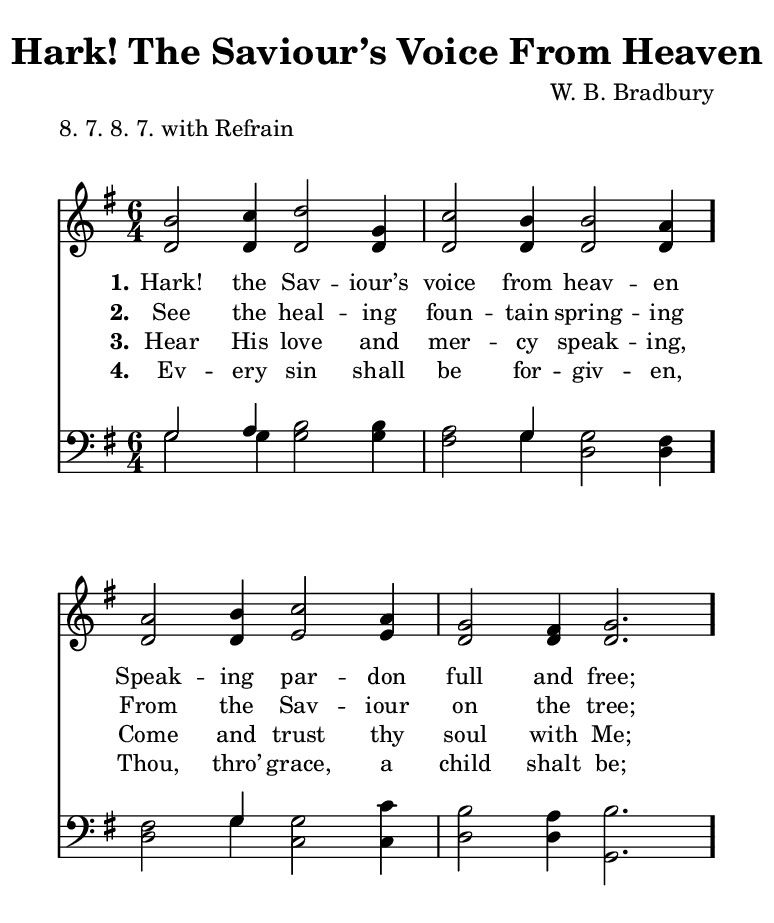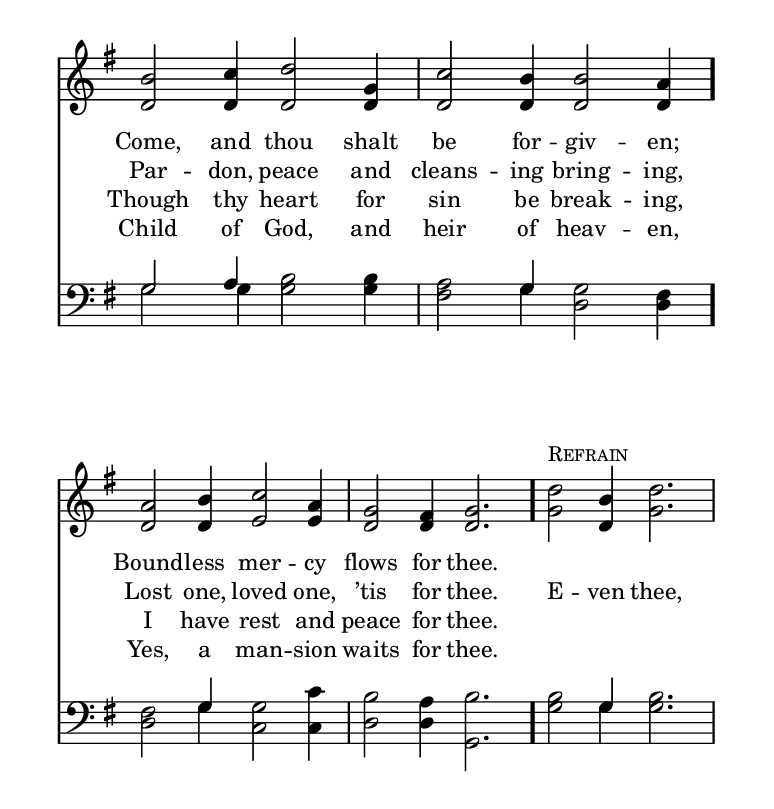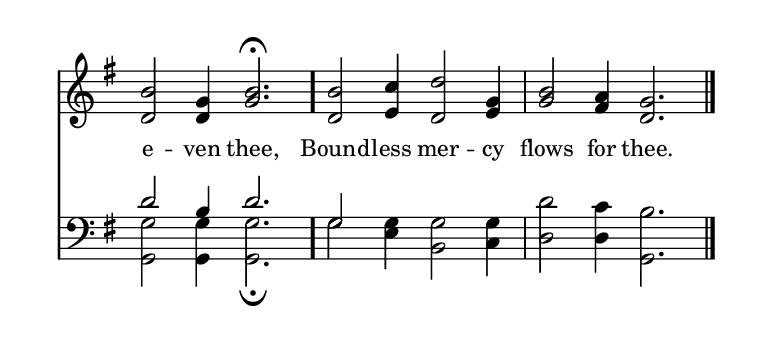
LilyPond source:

\include "common/global.ily"
\paper {
  \include "common/paper.ily"
  ragged-bottom = ##t
  ragged-last-bottom = ##t
  systems-per-page = ##f
  system-system-spacing.padding = 7
}

\header{
  %gospel
  hymnnumber = "86"
  title = "Hark! The Saviour’s Voice From Heaven"
  tunename = "Even Me"
  meter = "8. 7. 8. 7. with Refrain"
  poet = ""
  composer = "W. B. Bradbury"
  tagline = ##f
}

% for fermata in MIDI
ta = { \tempo 4=140 }
tb = { \tempo 4=70  }

patternAA = { \ta c2 c4 }

patternBA = { \ta c2 c4 c2 c4 | c2 c4 c2. }

patternCA = { \ta c2 c4 c2. | c2 c4 \tb c2. \ta }

global = {
  \include "common/overrides.ily"
  \override Staff.TimeSignature.style = #'numbered
  \time 6/4
  \override Score.MetronomeMark.transparent = ##t % hide all fermata changes too
  \ta
  \key g \major
  \autoBeamOff
}

notesSoprano = {
\global
\relative c'' {

  \changePitch \patternAA { b c d g, | c b b a }
  \changePitch \patternBA { a b c a | g fis g }
  \changePitch \patternAA { b c d g, | c b b a }
  \changePitch \patternBA { a b c a | g fis g }

  << s^\markup { \small \caps "Refrain" }
  \changePitch \patternCA { d' b d | b g b \fermata } >>
  \changePitch \patternBA { b c d g, | b a g }

  \bar "|."

}
}

notesAlto = {
\global
\relative e' {

  \changePitch \patternAA { d d d d | d d d d }
  \changePitch \patternBA { d d e e | d d d }
  \changePitch \patternAA { d d d d | d d d d }
  \changePitch \patternBA { d d e e | d d d }

  \changePitch \patternCA { g d g | d d g }
  \changePitch \patternBA { d e d e | g fis d }

}
}

notesTenor = {
\global
\relative a {

  \changePitch \patternAA { g a b b | a g g fis }
  \changePitch \patternBA { fis g g c | b a b }
  \changePitch \patternAA { g a b b | a g g fis }
  \changePitch \patternBA { fis g g c | b a b }

  \changePitch \patternCA { b g b | d b d }
  \changePitch \patternBA { g, g g g | d' c b }

}
}

notesBass = {
\global
\relative f {

  \changePitch \patternAA { g g g g | fis g d d }
  \changePitch \patternBA { d | g c, c | d d g, }
  \changePitch \patternAA { g' g g g | fis g d d }
  \changePitch \patternBA { d g c, c | d d g, }

  \changePitch \patternCA { g' g g | < g g, > < g g, > < g g, >_\fermata }
  \changePitch \patternBA { g e b c | d d g, }

}
}

Refrain = \lyricmode {

E -- ven thee, e -- ven thee, \bar "."
Bound -- less mer -- cy flows for thee. \bar "."

}

wordsA = \lyricmode {
\set stanza = "1."

Hark! the Sav -- iour’s voice from heav -- en \bar "."
Speak -- ing par -- don full and free; \bar "."
Come, and thou shalt be for -- giv -- en; \bar "."
Bound -- less mer -- cy flows for thee. \bar "."

}

wordsB = \lyricmode {
\set stanza = "2."

See the heal -- ing foun -- tain spring -- ing
From the Sav -- iour on the tree;
Par -- don, peace and cleans -- ing bring -- ing,
Lost one, loved one, ’tis for thee.

\Refrain

}

wordsC = \lyricmode {
\set stanza = "3."

Hear His love and mer -- cy speak -- ing,
Come and trust thy soul with Me;
Though thy heart for sin be break -- ing,
I have rest and peace for thee.

}

wordsD = \lyricmode {
\set stanza = "4."

Ev -- ery sin shall be for -- giv -- en,
Thou, thro’ grace, a child shalt be;
Child of God, and heir of heav -- en,
Yes, a man -- sion waits for thee.

}

\score {
  \context ChoirStaff <<
    \context Staff = upper <<
      \set Staff.autoBeaming = ##f
      \set ChoirStaff.systemStartDelimiter = #'SystemStartBar
      \set ChoirStaff.printPartCombineTexts = ##f
      \partcombine #'(2 . 9) \notesSoprano \notesAlto
      \context NullVoice = sopranos { \voiceOne << \notesSoprano >> }
      \context NullVoice = altos { \voiceTwo << \notesAlto >> }
      \context Lyrics = one   \lyricsto sopranos \wordsA
      \context Lyrics = two   \lyricsto sopranos \wordsB
      \context Lyrics = three \lyricsto sopranos \wordsC
      \context Lyrics = four  \lyricsto sopranos \wordsD
    >>
    \context Staff = men <<
      \set Staff.autoBeaming = ##f
      \clef bass
      \set ChoirStaff.printPartCombineTexts = ##f
      \partcombine #'(2 . 9) \notesTenor \notesBass
      \context NullVoice = tenors { \voiceOne << \notesTenor >> }
      \context NullVoice = basses { \voiceTwo << \notesBass >> }
    >>
  >>
  \layout {
    \include "common/layout.ily"
  }
  \midi{
    \include "common/midi.ily"
  }
}

\version "2.19.49"  % necessary for upgrading to future LilyPond versions.

% vi:set et ts=2 sw=2 ai nocindent syntax=lilypond:
